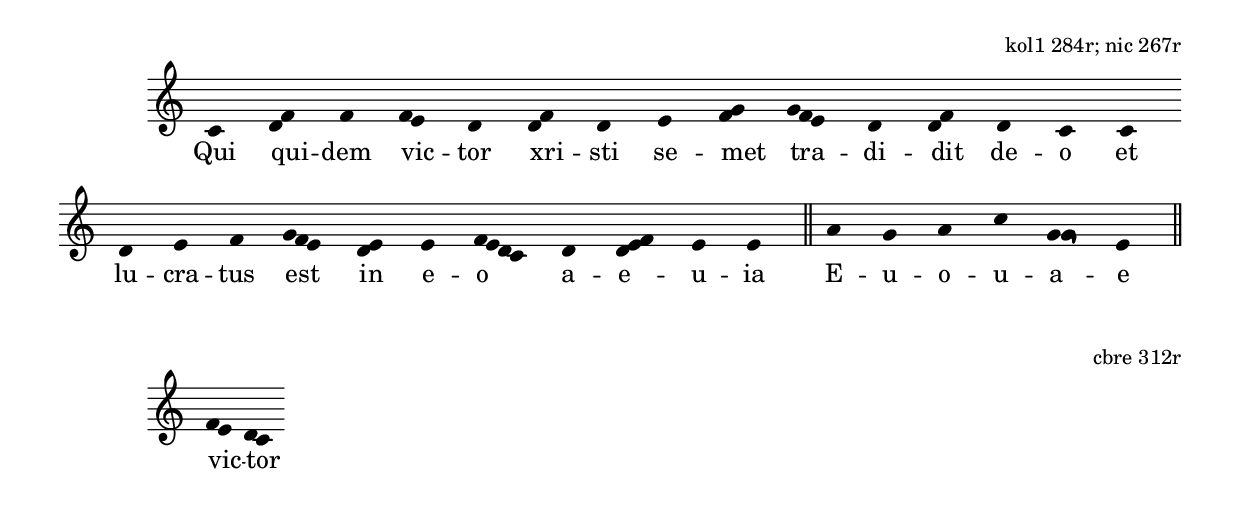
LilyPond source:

\version "2.19.32"

\include "../lib/synopsis.ily"

\score {
  \transpose c c' {
    \plainchant
    c \bar "" \melisma { d f } f \bar "" \melisma { f e } d \bar "" \melisma { d f } d \bar ""
    e \melisma { f g } \bar "" \melisma { g f e } d \melisma { d f } \bar "" d c \bar ""
    c \bar "" d e f \bar "" \melisma { g f e } \bar "" \melisma { d e } \bar "" e \melisma { f e d c } \bar ""
    d \melisma { d e f } e e \bar "||"

    a g a c' \melisma { g \strophicus g } e \bar "||"
  }
  \addlyrics {
    Qui qui -- dem vic -- tor xri -- sti
    se -- met tra -- di -- dit de -- o
    et lu -- cra -- tus est in e -- o
    a -- e -- u -- ia

    E -- u -- o -- u -- a -- e
  }
  \header {
    quid = "antiphona"
    fontes = "kol1 284r; nic 267r"
  }
}

\score {
  \transpose c c' {
    \plainchant
    \melisma { f e } \melisma { d c }
  }
  \addlyrics {
    vic -- tor
  }
  \header {
    fontes = "cbre 312r"
  }
}